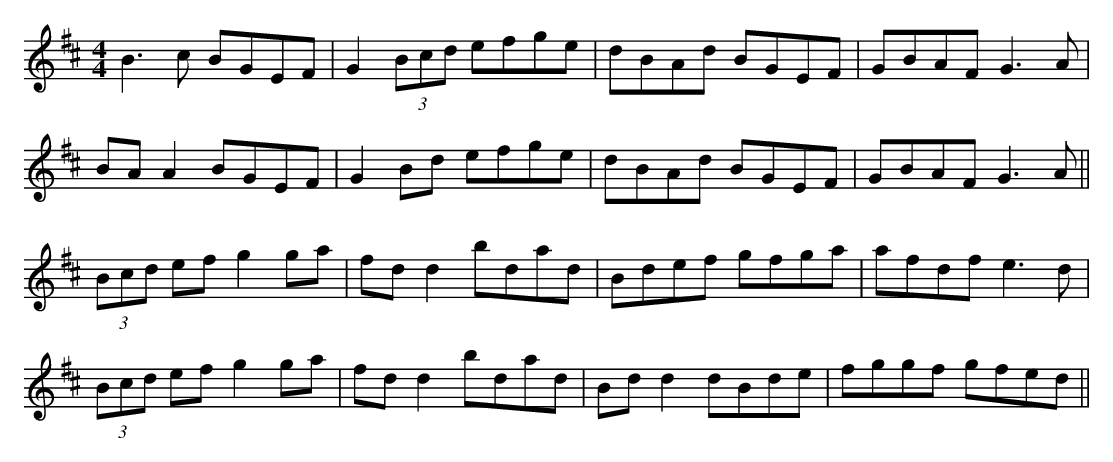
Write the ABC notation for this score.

X:1
M:4/4
K:D
B3c BGEF|G2 (3Bcd efge|dBAd BGEF|GBAF G3A|
BA A2 BGEF|G2 Bd efge|dBAd BGEF|GBAF G3A||
(3Bcd ef g2 ga|fd d2 bdad|Bdef gfga|afdf e3d|
(3Bcd ef g2 ga|fd d2 bdad|Bd d2 dBde|fggf gfed||
